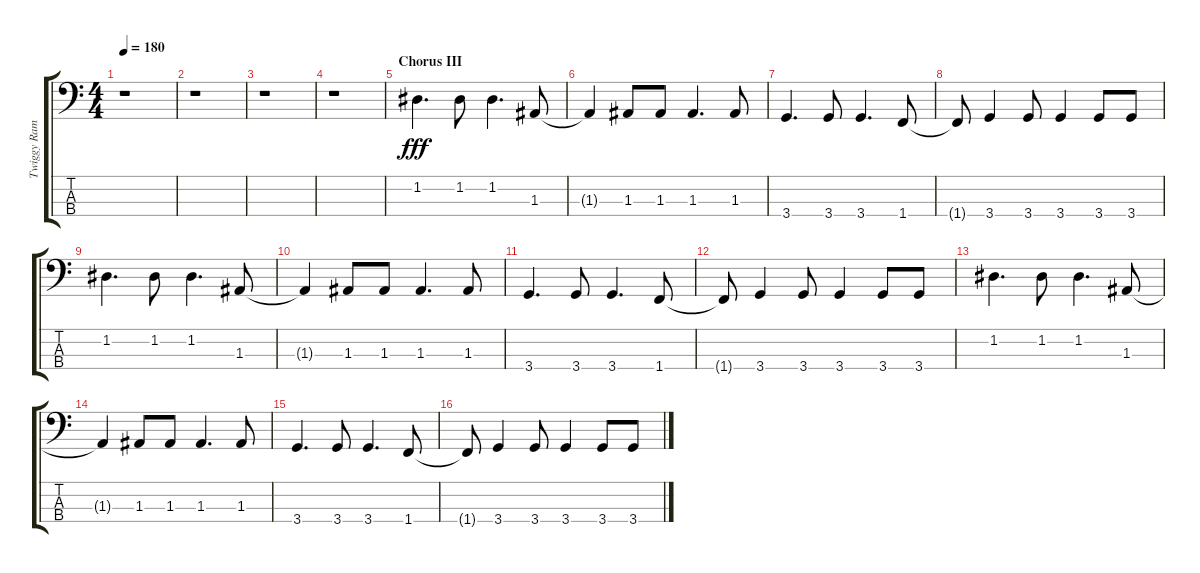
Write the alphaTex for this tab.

\track ("Twiggy Ramirez" "Twiggy Ram") {instrument electricbassfinger}
\staff {score tabs}
\tuning (G2 D2 A1 E1) {hide}
\ts (4 4)
\tempo 180
\clef f4
\ks c
r.1{dy fff} |
r.1 |
r.1 |
r.1 |
\section ("" "Chorus III")
1.2.4{d} 1.2.8 1.2.4{d} 1.3.8 |
1.3{t}.4 1.3.8 1.3.8 1.3.4{d} 1.3.8 |
3.4.4{d} 3.4.8 3.4.4{d} 1.4.8 |
1.4{t}.8 3.4.4 3.4.8 3.4.4 3.4.8 3.4.8 |
1.2.4{d} 1.2.8 1.2.4{d} 1.3.8 |
1.3{t}.4 1.3.8 1.3.8 1.3.4{d} 1.3.8 |
3.4.4{d} 3.4.8 3.4.4{d} 1.4.8 |
1.4{t}.8 3.4.4 3.4.8 3.4.4 3.4.8 3.4.8 |
1.2.4{d} 1.2.8 1.2.4{d} 1.3.8 |
1.3{t}.4 1.3.8 1.3.8 1.3.4{d} 1.3.8 |
3.4.4{d} 3.4.8 3.4.4{d} 1.4.8 |
1.4{t}.8 3.4.4 3.4.8 3.4.4 3.4.8 3.4.8
